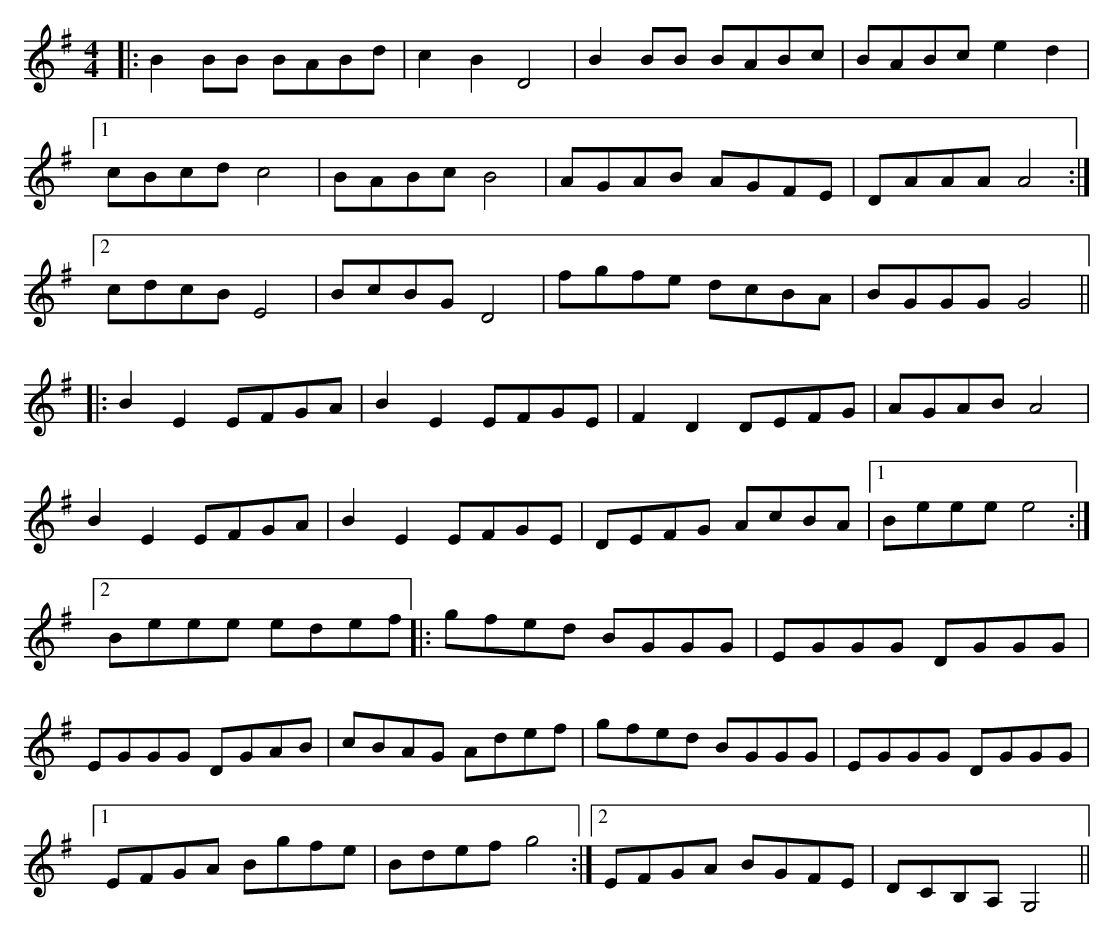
X:1
M:4/4
K:G
|:B2BB BABd|c2B2 D4|B2BB BABc|BABc e2d2|
[1 cBcd c4|BABc B4|AGAB AGFE|DAAA A4:|
[2 cdcB E4|BcBG D4|fgfe dcBA|BGGG G4||
|:B2E2 EFGA|B2E2 EFGE|F2D2 DEFG|AGAB A4|
B2E2 EFGA|B2E2 EFGE|DEFG AcBA|1 Beee e4:|
[2 Beee edef|:gfed BGGG|EGGG DGGG|
EGGG DGAB|cBAG Adef|gfed BGGG|EGGG DGGG|
[1 EFGA Bgfe|Bdef g4:|2 EFGA BGFE|DCB,A, G,4||
